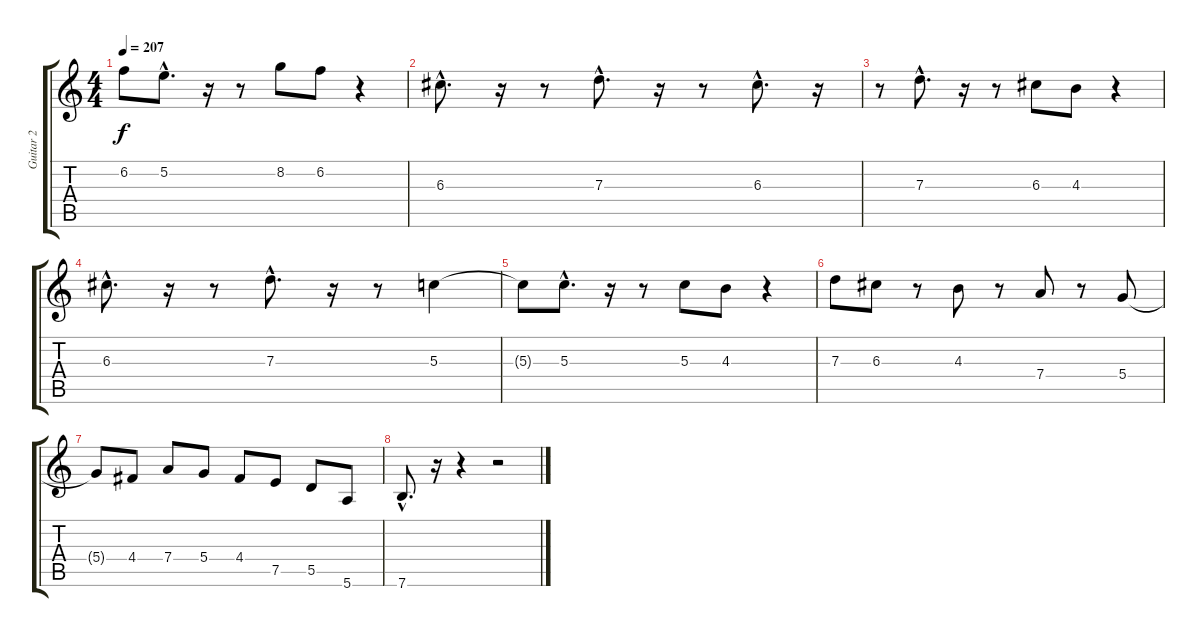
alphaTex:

\track ("Guitar 2" "Guitar 2") {instrument distortionguitar}
\staff {score tabs}
\tuning (E4 B3 G3 D3 A2 E2) {hide}
\ts (4 4)
\tempo 207
\clef g2
\ks c
6.2{t}.8{dy f} 5.2{hac}.8{d} r.16 r.8 8.2.8 6.2.8 r.4 |
6.3{hac}.8{d} r.16 r.8 7.3{hac}.8{d} r.16 r.8 6.3{hac}.8{d} r.16 |
r.8 7.3{hac}.8{d} r.16 r.8 6.3.8 4.3.8 r.4 |
6.3{hac}.8{d} r.16 r.8 7.3{hac}.8{d} r.16 r.8 5.3.4 |
5.3{t}.8 5.3{hac}.8{d} r.16 r.8 5.3.8 4.3.8 r.4 |
7.3.8 6.3.8 r.8 4.3.8 r.8 7.4.8 r.8 5.4.8 |
5.4{t}.8 4.4.8 7.4.8 5.4.8 4.4.8 7.5.8 5.5.8 5.6.8 |
7.6{hac}.8{d} r.16 r.4 r.2
